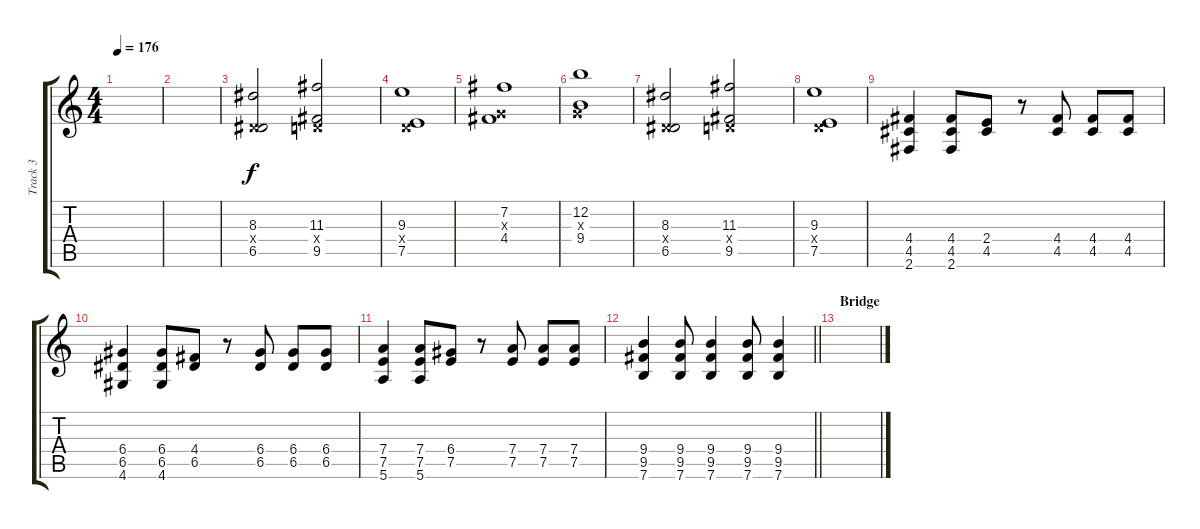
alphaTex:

\track ("Track 3" "Track 3") {instrument overdrivenguitar}
\staff {score tabs}
\tuning (E4 B3 G3 D3 A2 E2) {hide}
\ts (4 4)
\tempo 176
\clef g2
\ks c
|
|
(8.3 0.4{x} 6.5).2 (11.3 0.4{x} 9.5).2 |
(9.3 0.4{x} 7.5).1 |
(7.2 0.3{x} 4.4).1 |
(12.2 0.3{x} 9.4).1 |
(8.3 0.4{x} 6.5).2 (11.3 0.4{x} 9.5).2 |
(9.3 0.4{x} 7.5).1 |
(4.4 4.5 2.6).4 (4.4 4.5 2.6).8 (2.4 4.5).8 r.8 (4.4 4.5).8 (4.4 4.5).8 (4.4 4.5).8 |
(6.4 6.5 4.6).4 (6.4 6.5 4.6).8 (4.4 6.5).8 r.8 (6.4 6.5).8 (6.4 6.5).8 (6.4 6.5).8 |
(7.4 7.5 5.6).4 (7.4 7.5 5.6).8 (6.4 7.5).8 r.8 (7.4 7.5).8 (7.4 7.5).8 (7.4 7.5).8 |
\barLineRight lightlight
(9.4 9.5 7.6).4 (9.4 9.5 7.6).8 (9.4 9.5 7.6).4 (9.4 9.5 7.6).8 (9.4 9.5 7.6).4 |
\section ("" "Bridge")
